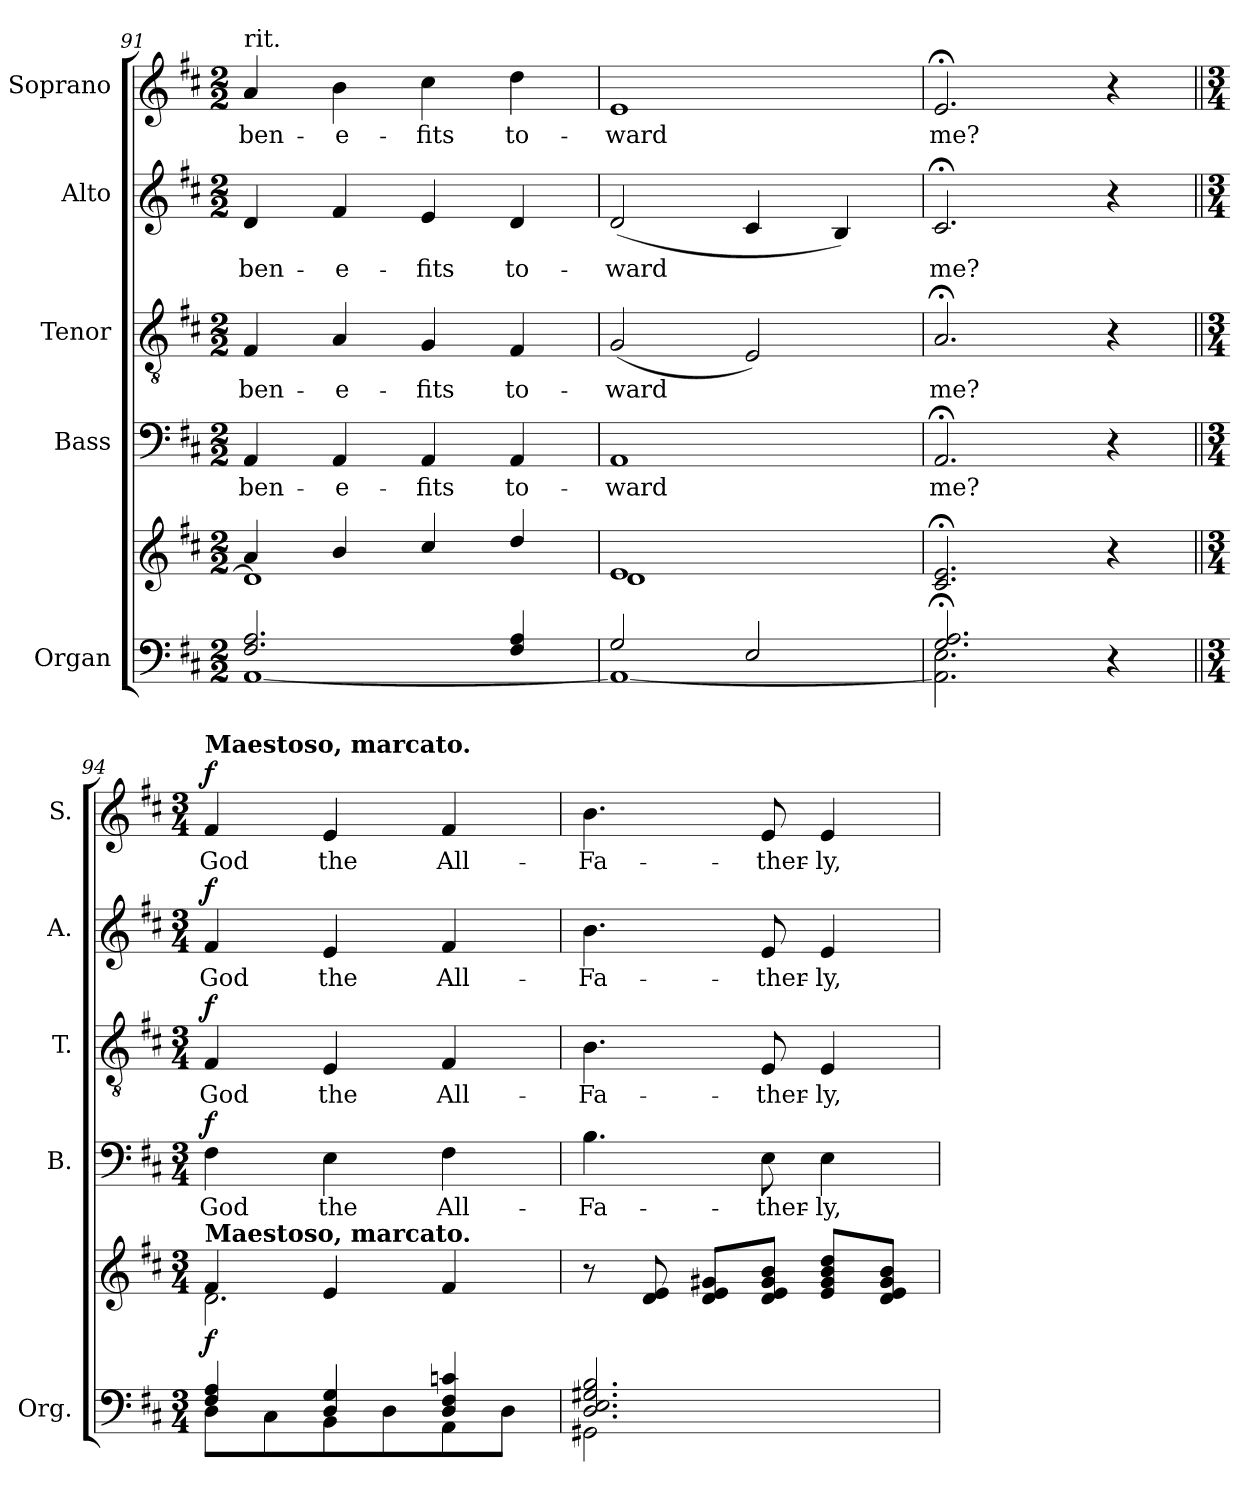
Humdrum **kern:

**kern	**kern	**dynam	**kern	**text	**dynam	**kern	**text	**dynam	**kern	**text	**dynam	**kern	**text	**dynam
*part5	*part5	*part5	*part4	*part4	*part4	*part3	*part3	*part3	*part2	*part2	*part2	*part1	*part1	*part1
*staff6	*staff5	*staff5/6	*staff4	*staff4	*staff4	*staff3	*staff3	*staff3	*staff2	*staff2	*staff2	*staff1	*staff1	*staff1
*I"Organ	*	*	*I"Bass	*	*	*I"Tenor	*	*	*I"Alto	*	*	*I"Soprano	*	*
*I'Org.	*	*	*I'B.	*	*	*I'T.	*	*	*I'A.	*	*	*I'S.	*	*
*clefF4	*clefG2	*	*clefF4	*	*	*clefGv2	*	*	*clefG2	*	*	*clefG2	*	*
*	*	*	*	*	*	*ITrd7c12	*	*	*	*	*	*	*	*
*k[f#c#]	*k[f#c#]	*	*k[f#c#]	*	*	*k[f#c#]	*	*	*k[f#c#]	*	*	*k[f#c#]	*	*
*D:	*D:	*	*D:	*	*	*D:	*	*	*D:	*	*	*D:	*	*
*M2/2	*M2/2	*	*M2/2	*	*	*M2/2	*	*	*M2/2	*	*	*M2/2	*	*
=91	=91	=91	=91	=91	=91	=91	=91	=91	=91	=91	=91	=91	=91	=91
*^	*^	*	*	*	*	*	*	*	*	*	*	*	*	*
!	!	!	!	!	!	!LO:LY:b:color=#000000	!	!	!	!	!	!	!	!	!	!
!	!	!	!	!	!	!	!	!	!LO:LY:b:color=#000000	!	!	!	!	!	!	!
!	!	!	!	!	!	!	!	!	!	!	!	!LO:LY:b:color=#000000	!	!	!	!
!	!	!	!	!	!	!	!	!	!	!	!	!	!	!LO:TX:t=rit.	!	!
!	!	!	!	!	!	!	!	!	!	!	!	!	!	!	!LO:LY:b:color=#000000	!
2.F#i/ 2.Ai	[<1AAi	4ai/	1di]	.	4AAi/	ben-	.	4FF#i/	ben-	.	4di/	ben-	.	4ai/	ben-	.
!	!	!	!	!	!	!LO:LY:b:color=#000000	!	!	!	!	!	!	!	!	!	!
!	!	!	!	!	!	!	!	!	!LO:LY:b:color=#000000	!	!	!	!	!	!	!
!	!	!	!	!	!	!	!	!	!	!	!	!LO:LY:b:color=#000000	!	!	!	!
!	!	!	!	!	!	!	!	!	!	!	!	!	!	!	!LO:LY:b:color=#000000	!
.	.	4bi/	.	.	4AAi/	-e-	.	4AAi/	-e-	.	4f#i/	-e-	.	4bi\	-e-	.
!	!	!	!	!	!	!LO:LY:b:color=#000000	!	!	!	!	!	!	!	!	!	!
!	!	!	!	!	!	!	!	!	!LO:LY:b:color=#000000	!	!	!	!	!	!	!
!	!	!	!	!	!	!	!	!	!	!	!	!LO:LY:b:color=#000000	!	!	!	!
!	!	!	!	!	!	!	!	!	!	!	!	!	!	!	!LO:LY:b:color=#000000	!
.	.	4cc#i/	.	.	4AAi/	-fits	.	4GGi/	-fits	.	4ei/	-fits	.	4cc#i\	-fits	.
!	!	!	!	!	!	!LO:LY:b:color=#000000	!	!	!	!	!	!	!	!	!	!
!	!	!	!	!	!	!	!	!	!LO:LY:b:color=#000000	!	!	!	!	!	!	!
!	!	!	!	!	!	!	!	!	!	!	!	!LO:LY:b:color=#000000	!	!	!	!
!	!	!	!	!	!	!	!	!	!	!	!	!	!	!	!LO:LY:b:color=#000000	!
4F#i/ 4Ai	.	4ddi/	.	.	4AAi/	to-	.	4FF#i/	to-	.	4di/	to-	.	4ddi\	to-	.
=92	=92	=92	=92	=92	=92	=92	=92	=92	=92	=92	=92	=92	=92	=92	=92	=92
!	!	!	!	!	!	!LO:LY:b:color=#000000	!	!	!	!	!	!	!	!	!	!
!	!	!	!	!	!	!	!	!	!LO:LY:b:color=#000000	!	!	!	!	!	!	!
!	!	!	!	!	!	!	!	!	!	!	!	!LO:LY:b:color=#000000	!	!	!	!
!	!	!	!	!	!	!	!	!	!	!	!	!	!	!	!LO:LY:b:color=#000000	!
2Gi/	1AAi_<	1ei	1di	.	1AAi	-ward	.	(2GGi/	-ward	.	(2di/	-ward	.	1ei	-ward	.
2Ei/	.	.	.	.	.	.	.	2EEi/)	.	.	4c#i/	.	.	.	.	.
.	.	.	.	.	.	.	.	.	.	.	4Bi/)	.	.	.	.	.
*	*	*v	*v	*	*	*	*	*	*	*	*	*	*	*	*	*
=93	=93	=93	=93	=93	=93	=93	=93	=93	=93	=93	=93	=93	=93	=93	=93
!	!	!	!	!	!LO:LY:b:color=#000000	!	!	!	!	!	!	!	!	!	!
!	!	!	!	!	!	!	!	!LO:LY:b:color=#000000	!	!	!	!	!	!	!
!	!	!	!	!	!	!	!	!	!	!	!LO:LY:b:color=#000000	!	!	!	!
!	!	!	!	!	!	!	!	!	!	!	!	!	!	!LO:LY:b:color=#000000	!
2.Gi/; 2.Ai;	2.AAi\] 2.Ei	2.c#i/; 2.ei;	.	2.AA;i/	me?	.	2.AA;i/	me?	.	2.c#;i/	me?	.	2.e;i/	me?	.
4ryy	4r	4r	.	4r	.	.	4r	.	.	4r	.	.	4r	.	.
=94||	=94||	=94||	=94||	=94||	=94||	=94||	=94||	=94||	=94||	=94||	=94||	=94||	=94||	=94||	=94||
*M3/4	*	*M3/4	*	*M3/4	*	*	*M3/4	*	*	*M3/4	*	*	*M3/4	*	*
*	*	*^	*	*	*	*	*	*	*	*	*	*	*	*	*
!	!	!	!	!	!	!LO:LY:b:color=#000000	!	!	!	!	!	!	!	!	!	!
!	!	!	!	!	!	!	!	!	!LO:LY:b:color=#000000	!	!	!	!	!	!	!
!	!	!	!	!	!	!	!	!	!	!	!	!LO:LY:b:color=#000000	!	!	!	!
*	*	*v	*v	*	*	*	*	*	*	*	*	*	*	*	*	*
*	*	*MM70	*	*	*	*	*	*	*	*	*	*	*MM70	*	*
*	*	*^	*	*	*	*	*	*	*	*	*	*	*	*	*
!	!	!	!	!	!	!	!	!	!	!	!	!	!	!LO:TX:a:B:t=Maestoso, marcato.	!	!
!	!	!LO:TX:a:B:t=Maestoso, marcato.	!	!	!	!	!	!	!	!	!	!	!	!	!	!
!	!	!	!	!	!	!	!	!	!	!	!	!	!	!	!LO:LY:b:color=#000000	!
4F#i/ 4Ai	8Di\L	4f#i/	2.di\	f	4F#i\	God	f	4FF#i/	God	f	4f#i/	God	f	4f#i/	God	f
.	8C#i\	.	.	.	.	.	.	.	.	.	.	.	.	.	.	.
!	!	!	!	!	!	!LO:LY:b:color=#000000	!	!	!	!	!	!	!	!	!	!
!	!	!	!	!	!	!	!	!	!LO:LY:b:color=#000000	!	!	!	!	!	!	!
!	!	!	!	!	!	!	!	!	!	!	!	!LO:LY:b:color=#000000	!	!	!	!
!	!	!	!	!	!	!	!	!	!	!	!	!	!	!	!LO:LY:b:color=#000000	!
4Di/ 4Gi	8BBi\	4ei/	.	.	4Ei\	the	.	4EEi/	the	.	4ei/	the	.	4ei/	the	.
.	8Di\	.	.	.	.	.	.	.	.	.	.	.	.	.	.	.
!	!	!	!	!	!	!LO:LY:b:color=#000000	!	!	!	!	!	!	!	!	!	!
!	!	!	!	!	!	!	!	!	!LO:LY:b:color=#000000	!	!	!	!	!	!	!
!	!	!	!	!	!	!	!	!	!	!	!	!LO:LY:b:color=#000000	!	!	!	!
!	!	!	!	!	!	!	!	!	!	!	!	!	!	!	!LO:LY:b:color=#000000	!
4Di/ 4F#i 4cni	8AAi\	4f#i/	.	.	4F#i\	All-	.	4FF#i/	All-	.	4f#i/	All-	.	4f#i/	All-	.
.	8Di\J	.	.	.	.	.	.	.	.	.	.	.	.	.	.	.
*	*	*v	*v	*	*	*	*	*	*	*	*	*	*	*	*	*
=95	=95	=95	=95	=95	=95	=95	=95	=95	=95	=95	=95	=95	=95	=95	=95
!	!	!	!	!	!LO:LY:b:color=#000000	!	!	!	!	!	!	!	!	!	!
!	!	!	!	!	!	!	!	!LO:LY:b:color=#000000	!	!	!	!	!	!	!
!	!	!	!	!	!	!	!	!	!	!	!LO:LY:b:color=#000000	!	!	!	!
!	!	!	!	!	!	!	!	!	!	!	!	!	!	!LO:LY:b:color=#000000	!
*	*	*	*	*	*	*	*	*	*	*	*	*	*^	*	*
2.Di/ 2.Ei 2.G#Xi 2.Bi	2GG#Xi\	8r	.	4.Bi\	-Fa-	.	4.BBi\	-Fa-	.	4.bi\	-Fa-	.	4.bi\	8ryy	-Fa-	.
*	*	*MM72	*	*	*	*	*	*	*	*	*	*	*MM72	*	*	*
.	.	8di/ 8ei	.	.	.	.	.	.	.	.	.	.	.	2ryy	.	.
.	.	8di/ 8ei 8g#XiL	.	.	.	.	.	.	.	.	.	.	.	.	.	.
!	!	!	!	!	!LO:LY:b:color=#000000	!	!	!	!	!	!	!	!	!	!	!
!	!	!	!	!	!	!	!	!LO:LY:b:color=#000000	!	!	!	!	!	!	!	!
!	!	!	!	!	!	!	!	!	!	!	!LO:LY:b:color=#000000	!	!	!	!	!
!	!	!	!	!	!	!	!	!	!	!	!	!	!	!	!LO:LY:b:color=#000000	!
.	.	8di/ 8ei 8g#i 8biJ	.	8Ei\	-ther-	.	8EEi/	-ther-	.	8ei/	-ther-	.	8ei/	.	-ther-	.
!	!	!	!	!	!LO:LY:b:color=#000000	!	!	!	!	!	!	!	!	!	!	!
!	!	!	!	!	!	!	!	!LO:LY:b:color=#000000	!	!	!	!	!	!	!	!
!	!	!	!	!	!	!	!	!	!	!	!LO:LY:b:color=#000000	!	!	!	!	!
!	!	!	!	!	!	!	!	!	!	!	!	!	!	!	!LO:LY:b:color=#000000	!
.	4ryy	8ei/ 8g#i 8bi 8ddiL	.	4Ei\	-ly,	.	4EEi/	-ly,	.	4ei/	-ly,	.	4ei/	.	-ly,	.
.	.	8di/ 8ei 8g#i 8biJ	.	.	.	.	.	.	.	.	.	.	.	8ryy	.	.
*v	*v	*	*	*	*	*	*	*	*	*	*	*	*v	*v	*	*
=	=	=	=	=	=	=	=	=	=	=	=	=	=	=
*-	*-	*-	*-	*-	*-	*-	*-	*-	*-	*-	*-	*-	*-	*-
